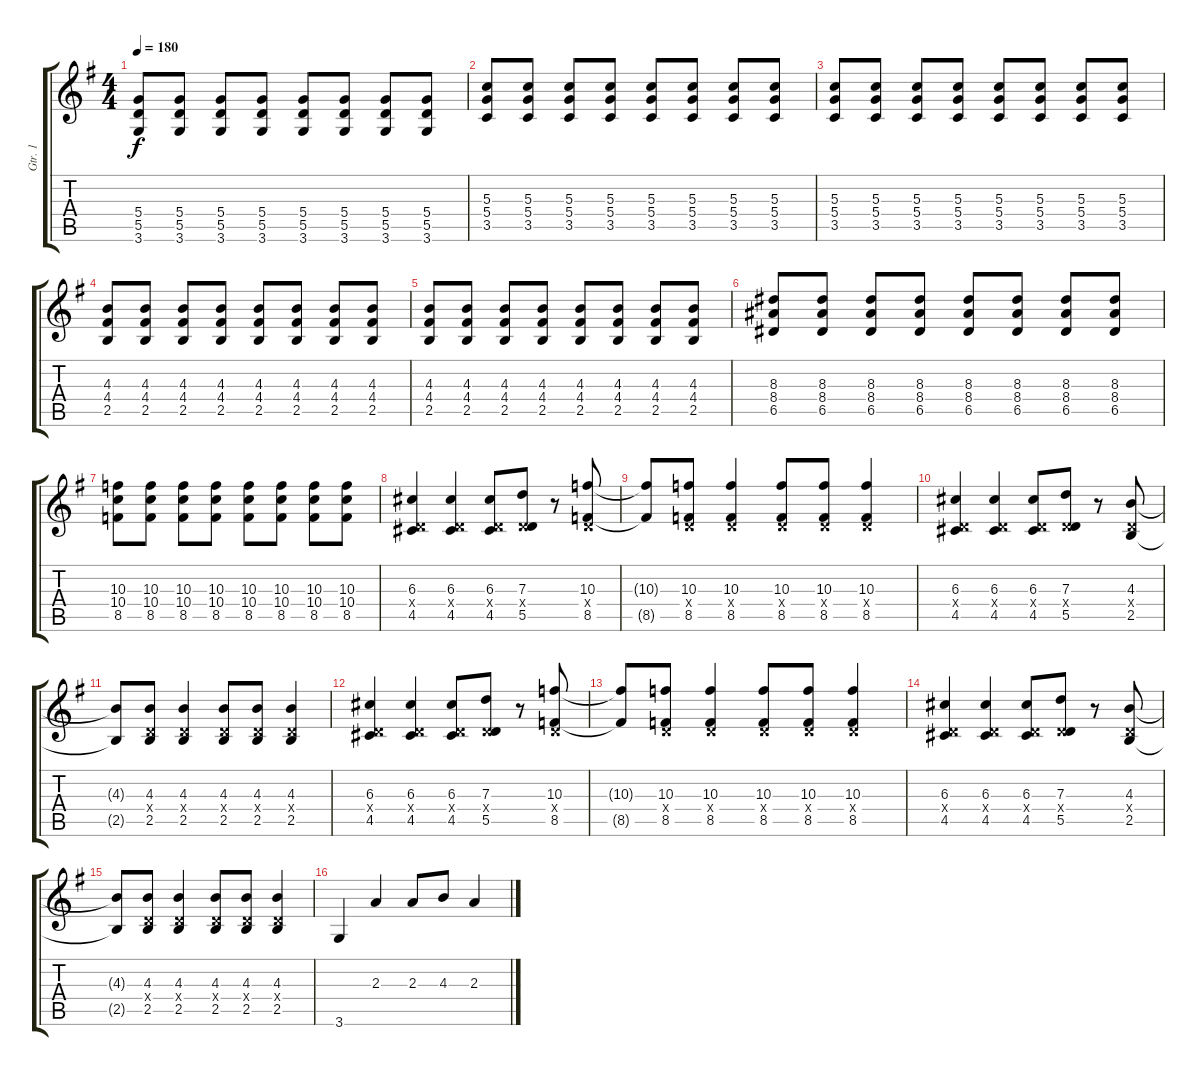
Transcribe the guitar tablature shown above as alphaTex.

\track ("Gtr. 1" "Gtr. 1") {instrument overdrivenguitar}
\staff {score tabs}
\tuning (E4 B3 G3 D3 A2 E2) {hide}
\ts (4 4)
\tempo 180
\clef g2
\ks g
(5.4 5.5 3.6).8{dy f} (5.4 5.5 3.6).8 (5.4 5.5 3.6).8 (5.4 5.5 3.6).8 (5.4 5.5 3.6).8 (5.4 5.5 3.6).8 (5.4 5.5 3.6).8 (5.4 5.5 3.6).8 |
(5.3 5.4 3.5).8 (5.3 5.4 3.5).8 (5.3 5.4 3.5).8 (5.3 5.4 3.5).8 (5.3 5.4 3.5).8 (5.3 5.4 3.5).8 (5.3 5.4 3.5).8 (5.3 5.4 3.5).8 |
(5.3 5.4 3.5).8 (5.3 5.4 3.5).8 (5.3 5.4 3.5).8 (5.3 5.4 3.5).8 (5.3 5.4 3.5).8 (5.3 5.4 3.5).8 (5.3 5.4 3.5).8 (5.3 5.4 3.5).8 |
(4.3 4.4 2.5).8 (4.3 4.4 2.5).8 (4.3 4.4 2.5).8 (4.3 4.4 2.5).8 (4.3 4.4 2.5).8 (4.3 4.4 2.5).8 (4.3 4.4 2.5).8 (4.3 4.4 2.5).8 |
(4.3 4.4 2.5).8 (4.3 4.4 2.5).8 (4.3 4.4 2.5).8 (4.3 4.4 2.5).8 (4.3 4.4 2.5).8 (4.3 4.4 2.5).8 (4.3 4.4 2.5).8 (4.3 4.4 2.5).8 |
(8.3 8.4 6.5).8 (8.3 8.4 6.5).8 (8.3 8.4 6.5).8 (8.3 8.4 6.5).8 (8.3 8.4 6.5).8 (8.3 8.4 6.5).8 (8.3 8.4 6.5).8 (8.3 8.4 6.5).8 |
(10.3 10.4 8.5).8 (10.3 10.4 8.5).8 (10.3 10.4 8.5).8 (10.3 10.4 8.5).8 (10.3 10.4 8.5).8 (10.3 10.4 8.5).8 (10.3 10.4 8.5).8 (10.3 10.4 8.5).8 |
(6.3 0.4{x} 4.5).4 (6.3 0.4{x} 4.5).4 (6.3 0.4{x} 4.5).8 (7.3 0.4{x} 5.5).8 r.8 (10.3 0.4{x} 8.5).8 |
(10.3{t} 8.5{t}).8 (10.3 0.4{x} 8.5).8 (10.3 0.4{x} 8.5).4 (10.3 0.4{x} 8.5).8 (10.3 0.4{x} 8.5).8 (10.3 0.4{x} 8.5).4 |
(6.3 0.4{x} 4.5).4 (6.3 0.4{x} 4.5).4 (6.3 0.4{x} 4.5).8 (7.3 0.4{x} 5.5).8 r.8 (4.3 0.4{x} 2.5).8 |
(4.3{t} 2.5{t}).8 (4.3 0.4{x} 2.5).8 (4.3 0.4{x} 2.5).4 (4.3 0.4{x} 2.5).8 (4.3 0.4{x} 2.5).8 (4.3 0.4{x} 2.5).4 |
(6.3 0.4{x} 4.5).4 (6.3 0.4{x} 4.5).4 (6.3 0.4{x} 4.5).8 (7.3 0.4{x} 5.5).8 r.8 (10.3 0.4{x} 8.5).8 |
(10.3{t} 8.5{t}).8 (10.3 0.4{x} 8.5).8 (10.3 0.4{x} 8.5).4 (10.3 0.4{x} 8.5).8 (10.3 0.4{x} 8.5).8 (10.3 0.4{x} 8.5).4 |
(6.3 0.4{x} 4.5).4 (6.3 0.4{x} 4.5).4 (6.3 0.4{x} 4.5).8 (7.3 0.4{x} 5.5).8 r.8 (4.3 0.4{x} 2.5).8 |
(4.3{t} 2.5{t}).8 (4.3 0.4{x} 2.5).8 (4.3 0.4{x} 2.5).4 (4.3 0.4{x} 2.5).8 (4.3 0.4{x} 2.5).8 (4.3 0.4{x} 2.5).4 |
3.6.4{instrument electricguitarclean} 2.3.4 2.3.8 4.3.8 2.3.4
